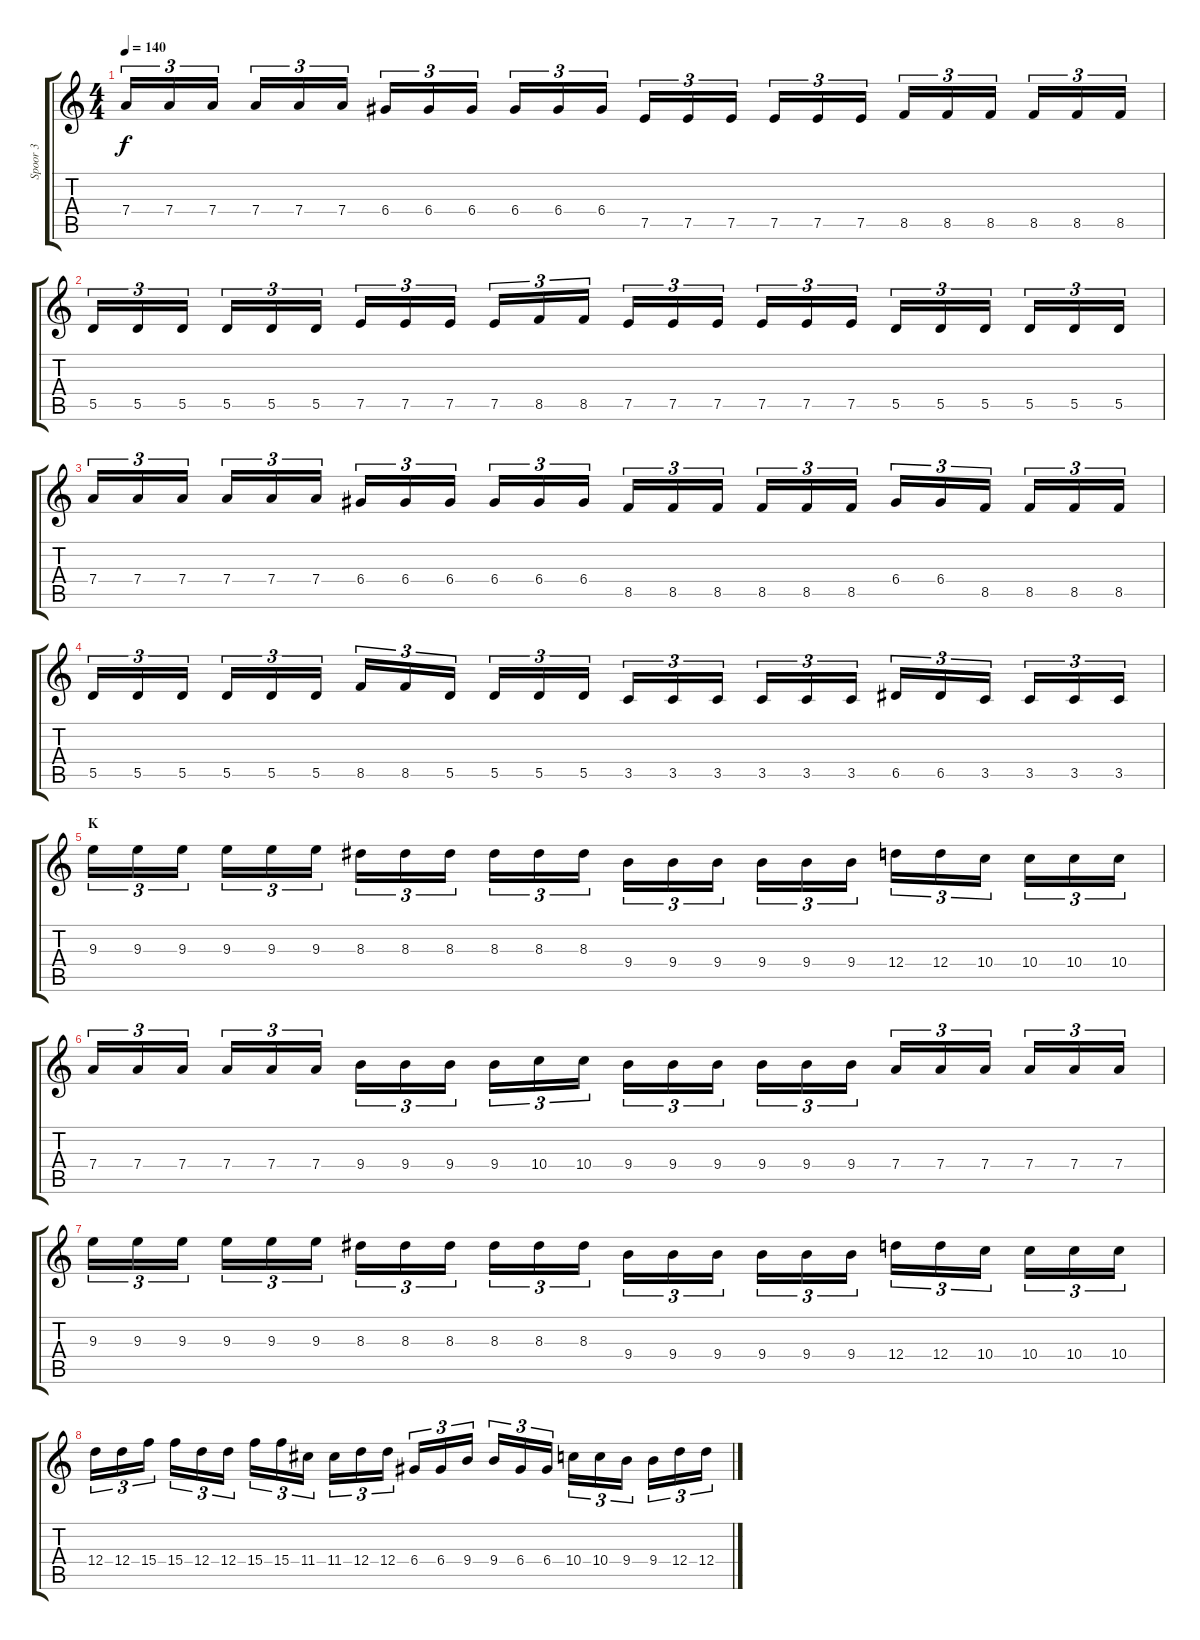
\track ("Spoor 3" "Spoor 3") {instrument electricguitarclean}
\staff {score tabs}
\tuning (E4 B3 G3 D3 A2 E2) {hide}
\ts (4 4)
\tempo 140
\clef g2
\ks c
7.4.16{tu (3 2) dy f} 7.4.16{tu (3 2)} 7.4.16{tu (3 2)} 7.4.16{tu (3 2)} 7.4.16{tu (3 2)} 7.4.16{tu (3 2)} 6.4.16{tu (3 2)} 6.4.16{tu (3 2)} 6.4.16{tu (3 2)} 6.4.16{tu (3 2)} 6.4.16{tu (3 2)} 6.4.16{tu (3 2)} 7.5.16{tu (3 2)} 7.5.16{tu (3 2)} 7.5.16{tu (3 2)} 7.5.16{tu (3 2)} 7.5.16{tu (3 2)} 7.5.16{tu (3 2)} 8.5.16{tu (3 2)} 8.5.16{tu (3 2)} 8.5.16{tu (3 2)} 8.5.16{tu (3 2)} 8.5.16{tu (3 2)} 8.5.16{tu (3 2)} |
5.5.16{tu (3 2)} 5.5.16{tu (3 2)} 5.5.16{tu (3 2)} 5.5.16{tu (3 2)} 5.5.16{tu (3 2)} 5.5.16{tu (3 2)} 7.5.16{tu (3 2)} 7.5.16{tu (3 2)} 7.5.16{tu (3 2)} 7.5.16{tu (3 2)} 8.5.16{tu (3 2)} 8.5.16{tu (3 2)} 7.5.16{tu (3 2)} 7.5.16{tu (3 2)} 7.5.16{tu (3 2)} 7.5.16{tu (3 2)} 7.5.16{tu (3 2)} 7.5.16{tu (3 2)} 5.5.16{tu (3 2)} 5.5.16{tu (3 2)} 5.5.16{tu (3 2)} 5.5.16{tu (3 2)} 5.5.16{tu (3 2)} 5.5.16{tu (3 2)} |
7.4.16{tu (3 2)} 7.4.16{tu (3 2)} 7.4.16{tu (3 2)} 7.4.16{tu (3 2)} 7.4.16{tu (3 2)} 7.4.16{tu (3 2)} 6.4.16{tu (3 2)} 6.4.16{tu (3 2)} 6.4.16{tu (3 2)} 6.4.16{tu (3 2)} 6.4.16{tu (3 2)} 6.4.16{tu (3 2)} 8.5.16{tu (3 2)} 8.5.16{tu (3 2)} 8.5.16{tu (3 2)} 8.5.16{tu (3 2)} 8.5.16{tu (3 2)} 8.5.16{tu (3 2)} 6.4.16{tu (3 2)} 6.4.16{tu (3 2)} 8.5.16{tu (3 2)} 8.5.16{tu (3 2)} 8.5.16{tu (3 2)} 8.5.16{tu (3 2)} |
5.5.16{tu (3 2)} 5.5.16{tu (3 2)} 5.5.16{tu (3 2)} 5.5.16{tu (3 2)} 5.5.16{tu (3 2)} 5.5.16{tu (3 2)} 8.5.16{tu (3 2)} 8.5.16{tu (3 2)} 5.5.16{tu (3 2)} 5.5.16{tu (3 2)} 5.5.16{tu (3 2)} 5.5.16{tu (3 2)} 3.5.16{tu (3 2)} 3.5.16{tu (3 2)} 3.5.16{tu (3 2)} 3.5.16{tu (3 2)} 3.5.16{tu (3 2)} 3.5.16{tu (3 2)} 6.5.16{tu (3 2)} 6.5.16{tu (3 2)} 3.5.16{tu (3 2)} 3.5.16{tu (3 2)} 3.5.16{tu (3 2)} 3.5.16{tu (3 2)} |
\section ("" "K")
9.3.16{tu (3 2)} 9.3.16{tu (3 2)} 9.3.16{tu (3 2)} 9.3.16{tu (3 2)} 9.3.16{tu (3 2)} 9.3.16{tu (3 2)} 8.3.16{tu (3 2)} 8.3.16{tu (3 2)} 8.3.16{tu (3 2)} 8.3.16{tu (3 2)} 8.3.16{tu (3 2)} 8.3.16{tu (3 2)} 9.4.16{tu (3 2)} 9.4.16{tu (3 2)} 9.4.16{tu (3 2)} 9.4.16{tu (3 2)} 9.4.16{tu (3 2)} 9.4.16{tu (3 2)} 12.4.16{tu (3 2)} 12.4.16{tu (3 2)} 10.4.16{tu (3 2)} 10.4.16{tu (3 2)} 10.4.16{tu (3 2)} 10.4.16{tu (3 2)} |
7.4.16{tu (3 2)} 7.4.16{tu (3 2)} 7.4.16{tu (3 2)} 7.4.16{tu (3 2)} 7.4.16{tu (3 2)} 7.4.16{tu (3 2)} 9.4.16{tu (3 2)} 9.4.16{tu (3 2)} 9.4.16{tu (3 2)} 9.4.16{tu (3 2)} 10.4.16{tu (3 2)} 10.4.16{tu (3 2)} 9.4.16{tu (3 2)} 9.4.16{tu (3 2)} 9.4.16{tu (3 2)} 9.4.16{tu (3 2)} 9.4.16{tu (3 2)} 9.4.16{tu (3 2)} 7.4.16{tu (3 2)} 7.4.16{tu (3 2)} 7.4.16{tu (3 2)} 7.4.16{tu (3 2)} 7.4.16{tu (3 2)} 7.4.16{tu (3 2)} |
9.3.16{tu (3 2)} 9.3.16{tu (3 2)} 9.3.16{tu (3 2)} 9.3.16{tu (3 2)} 9.3.16{tu (3 2)} 9.3.16{tu (3 2)} 8.3.16{tu (3 2)} 8.3.16{tu (3 2)} 8.3.16{tu (3 2)} 8.3.16{tu (3 2)} 8.3.16{tu (3 2)} 8.3.16{tu (3 2)} 9.4.16{tu (3 2)} 9.4.16{tu (3 2)} 9.4.16{tu (3 2)} 9.4.16{tu (3 2)} 9.4.16{tu (3 2)} 9.4.16{tu (3 2)} 12.4.16{tu (3 2)} 12.4.16{tu (3 2)} 10.4.16{tu (3 2)} 10.4.16{tu (3 2)} 10.4.16{tu (3 2)} 10.4.16{tu (3 2)} |
12.4.16{tu (3 2)} 12.4.16{tu (3 2)} 15.4.16{tu (3 2)} 15.4.16{tu (3 2)} 12.4.16{tu (3 2)} 12.4.16{tu (3 2)} 15.4.16{tu (3 2)} 15.4.16{tu (3 2)} 11.4.16{tu (3 2)} 11.4.16{tu (3 2)} 12.4.16{tu (3 2)} 12.4.16{tu (3 2)} 6.4.16{tu (3 2)} 6.4.16{tu (3 2)} 9.4.16{tu (3 2)} 9.4.16{tu (3 2)} 6.4.16{tu (3 2)} 6.4.16{tu (3 2)} 10.4.16{tu (3 2)} 10.4.16{tu (3 2)} 9.4.16{tu (3 2)} 9.4.16{tu (3 2)} 12.4.16{tu (3 2)} 12.4.16{tu (3 2)}
